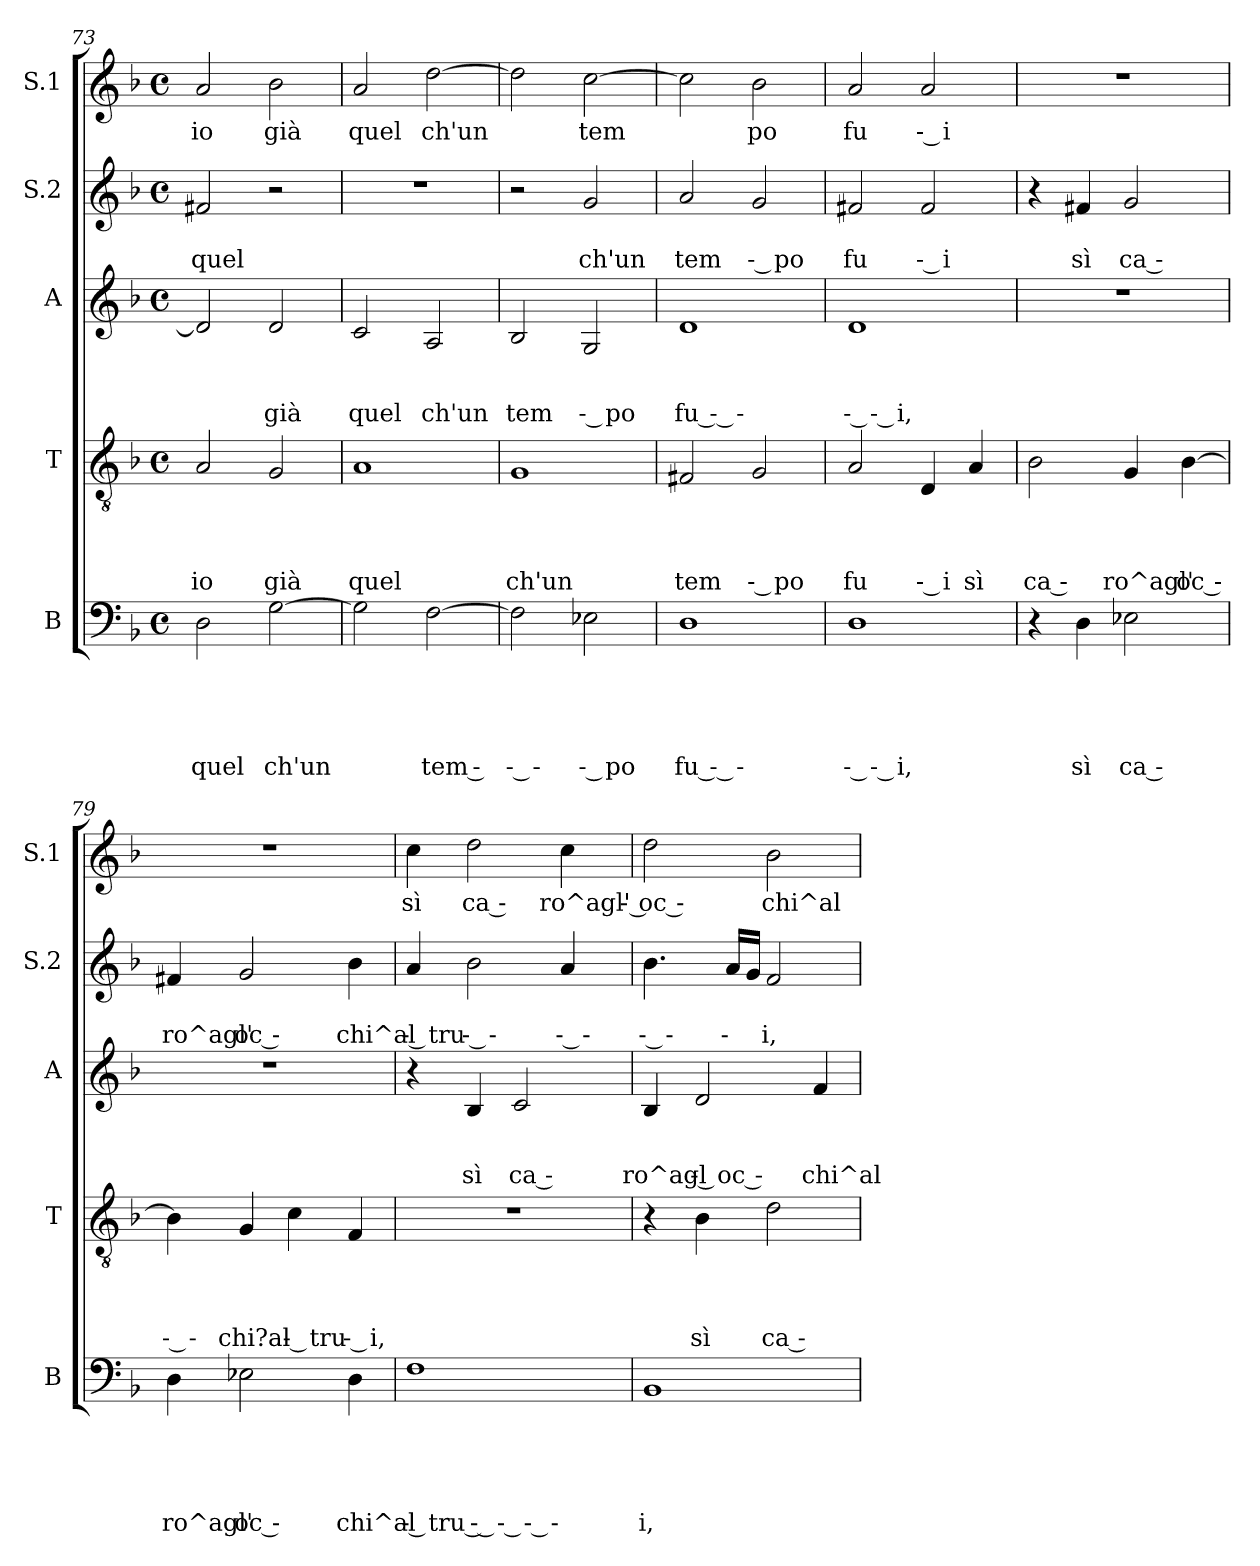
**kern	**text	**text	**text	**text	**text	**kern	**text	**text	**text	**text	**kern	**text	**text	**text	**kern	**text	**text	**kern	**text
*part5	*part5	*part5	*part5	*part5	*part5	*part4	*part4	*part4	*part4	*part4	*part3	*part3	*part3	*part3	*part2	*part2	*part2	*part1	*part1
*staff5	*staff5	*staff5	*staff5	*staff5	*staff5	*staff4	*staff4	*staff4	*staff4	*staff4	*staff3	*staff3	*staff3	*staff3	*staff2	*staff2	*staff2	*staff1	*staff1
*I"B	*	*	*	*	*	*I"T	*	*	*	*	*I"A	*	*	*	*I"S.2	*	*	*I"S.1	*
*I'B	*	*	*	*	*	*I'T	*	*	*	*	*I'A	*	*	*	*I'S.2	*	*	*I'S.1	*
*clefF4	*	*	*	*	*	*clefGv2	*	*	*	*	*clefG2	*	*	*	*clefG2	*	*	*clefG2	*
*k[b-]	*	*	*	*	*	*k[b-]	*	*	*	*	*k[b-]	*	*	*	*k[b-]	*	*	*k[b-]	*
*F:	*	*	*	*	*	*F:	*	*	*	*	*F:	*	*	*	*F:	*	*	*F:	*
*M4/4	*	*	*	*	*	*M4/4	*	*	*	*	*M4/4	*	*	*	*M4/4	*	*	*M4/4	*
*met(c)	*	*	*	*	*	*met(c)	*	*	*	*	*met(c)	*	*	*	*met(c)	*	*	*met(c)	*
=73	=73	=73	=73	=73	=73	=73	=73	=73	=73	=73	=73	=73	=73	=73	=73	=73	=73	=73	=73
!	!	!	!	!	!LO:LY:b	!	!	!	!	!LO:LY:b	!	!	!	!	!	!	!LO:LY:b	!	!LO:LY:b
2D\	.	.	.	.	quel	2A/	.	.	.	io	2d/]	.	.	.	2f#X/	.	quel	2a/	io
!	!	!	!	!	!LO:LY:b	!	!	!	!	!LO:LY:b	!	!	!	!LO:LY:b	!	!	!	!	!LO:LY:b
[>2G\	.	.	.	.	ch'un	2G/	.	.	.	già	2d/	.	.	già	2r	.	.	2b-\	già
=74	=74	=74	=74	=74	=74	=74	=74	=74	=74	=74	=74	=74	=74	=74	=74	=74	=74	=74	=74
!	!	!	!	!	!	!	!	!	!	!LO:LY:b	!	!	!	!LO:LY:b	!	!	!	!	!LO:LY:b
2G\]	.	.	.	.	.	1A	.	.	.	quel	2c/	.	.	quel	1r	.	.	2a/	quel
!	!	!	!	!	!LO:LY:b	!	!	!	!	!	!	!	!	!LO:LY:b	!	!	!	!	!LO:LY:b
[>2F\	.	.	.	.	tem ‐	.	.	.	.	.	2A/	.	.	ch'un	.	.	.	[>2dd\	ch'un
=75	=75	=75	=75	=75	=75	=75	=75	=75	=75	=75	=75	=75	=75	=75	=75	=75	=75	=75	=75
!	!	!	!	!	!LO:LY:b:rj	!	!	!	!	!LO:LY:b	!	!	!	!LO:LY:b	!	!	!	!	!
2F\]	.	.	.	.	‐ ‐	1G	.	.	.	ch'un	2B-/	.	.	tem	2r	.	.	2dd\]	.
!	!	!	!	!	!LO:LY:b:rj	!	!	!	!	!	!	!	!	!LO:LY:b:rj	!	!	!LO:LY:b	!	!LO:LY:b
2E-X\	.	.	.	.	‐ po	.	.	.	.	.	2G/	.	.	‐ po	2g/	.	ch'un	[<2cc\	tem
!!LO:LB:g=z
=76	=76	=76	=76	=76	=76	=76	=76	=76	=76	=76	=76	=76	=76	=76	=76	=76	=76	=76	=76
!	!	!	!	!	!LO:LY:b:rj	!	!	!	!	!LO:LY:b	!	!	!	!LO:LY:b:rj	!	!	!LO:LY:b	!	!
1D	.	.	.	.	fu ‐ ‐	2F#X/	.	.	.	tem	1d	.	.	fu ‐ ‐	2a/	.	tem	2cc\]	.
!	!	!	!	!	!	!	!	!	!	!LO:LY:b:rj	!	!	!	!	!	!	!LO:LY:b:rj	!	!LO:LY:b
.	.	.	.	.	.	2G/	.	.	.	‐ po	.	.	.	.	2g/	.	‐ po	2b-\	po
=77	=77	=77	=77	=77	=77	=77	=77	=77	=77	=77	=77	=77	=77	=77	=77	=77	=77	=77	=77
!	!	!	!	!	!LO:LY:b:rj	!	!	!	!	!LO:LY:b	!	!	!	!LO:LY:b:rj	!	!	!LO:LY:b	!	!LO:LY:b
1D	.	.	.	.	‐ ‐ i,	2A/	.	.	.	fu	1d	.	.	‐ ‐ i,	2f#X/	.	fu	2a/	fu
!	!	!	!	!	!	!	!	!	!	!LO:LY:b:rj	!	!	!	!	!	!	!LO:LY:b:rj	!	!LO:LY:b:rj
.	.	.	.	.	.	4D/	.	.	.	‐ i	.	.	.	.	2f#/	.	‐ i	2a/	‐ i
!	!	!	!	!	!	!	!	!	!	!LO:LY:b	!	!	!	!	!	!	!	!	!
.	.	.	.	.	.	4A/	.	.	.	sì	.	.	.	.	.	.	.	.	.
=78	=78	=78	=78	=78	=78	=78	=78	=78	=78	=78	=78	=78	=78	=78	=78	=78	=78	=78	=78
!	!	!	!	!	!	!	!	!	!	!LO:LY:b	!	!	!	!	!	!	!	!	!
4r	.	.	.	.	.	2B-\	.	.	.	ca ‐	1r	.	.	.	4r	.	.	1r	.
!	!	!	!	!	!LO:LY:b	!	!	!	!	!	!	!	!	!	!	!	!LO:LY:b	!	!
4D\	.	.	.	.	sì	.	.	.	.	.	.	.	.	.	4f#X/	.	sì	.	.
!	!	!	!	!	!LO:LY:b	!	!	!	!	!LO:LY:b	!	!	!	!	!	!	!LO:LY:b	!	!
2E-X\	.	.	.	.	ca ‐	4G/	.	.	.	ro^agl'	.	.	.	.	2g/	.	ca ‐	.	.
!	!	!	!	!	!	!	!	!	!	!LO:LY:b	!	!	!	!	!	!	!	!	!
.	.	.	.	.	.	[>4B-\	.	.	.	oc ‐	.	.	.	.	.	.	.	.	.
=79	=79	=79	=79	=79	=79	=79	=79	=79	=79	=79	=79	=79	=79	=79	=79	=79	=79	=79	=79
!	!	!	!	!	!LO:LY:b	!	!	!	!	!LO:LY:b:rj	!	!	!	!	!	!	!LO:LY:b	!	!
4D\	.	.	.	.	ro^agl'	4B-\]	.	.	.	‐ ‐	1r	.	.	.	4f#X/	.	ro^agl'	1r	.
!	!	!	!	!	!LO:LY:b	!	!	!	!	!LO:LY:b	!	!	!	!	!	!	!LO:LY:b	!	!
2E-X\	.	.	.	.	oc ‐	4G/	.	.	.	chi?al	.	.	.	.	2g/	.	oc ‐	.	.
!	!	!	!	!	!	!	!	!	!	!LO:LY:b:rj	!	!	!	!	!	!	!	!	!
.	.	.	.	.	.	4c\	.	.	.	‐ tru	.	.	.	.	.	.	.	.	.
!	!	!	!	!	!LO:LY:b	!	!	!	!	!LO:LY:b:rj	!	!	!	!	!	!	!LO:LY:b	!	!
4D\	.	.	.	.	chi^al	4F/	.	.	.	‐ i,	.	.	.	.	4b-\	.	chi^al	.	.
=80	=80	=80	=80	=80	=80	=80	=80	=80	=80	=80	=80	=80	=80	=80	=80	=80	=80	=80	=80
!	!	!	!	!	!LO:LY:b:rj	!	!	!	!	!	!	!	!	!	!	!	!LO:LY:b:rj	!	!LO:LY:b
1F	.	.	.	.	‐ tru ‐ ‐ ‐ ‐	1r	.	.	.	.	4r	.	.	.	4a/	.	‐ tru	4cc\	sì
!	!	!	!	!	!	!	!	!	!	!	!	!	!	!LO:LY:b	!	!	!LO:LY:b:rj	!	!LO:LY:b
.	.	.	.	.	.	.	.	.	.	.	4B-/	.	.	sì	2b-\	.	‐ ‐	2dd\	ca ‐
!	!	!	!	!	!	!	!	!	!	!	!	!	!	!LO:LY:b	!	!	!	!	!
.	.	.	.	.	.	.	.	.	.	.	2c/	.	.	ca ‐	.	.	.	.	.
!	!	!	!	!	!	!	!	!	!	!	!	!	!	!	!	!	!LO:LY:b:rj	!	!LO:LY:b
.	.	.	.	.	.	.	.	.	.	.	.	.	.	.	4a/	.	‐ ‐	4cc\	ro^agl' ‐
!!LO:LB:g=z
=81	=81	=81	=81	=81	=81	=81	=81	=81	=81	=81	=81	=81	=81	=81	=81	=81	=81	=81	=81
!	!	!	!	!	!LO:LY:b:rj	!	!	!	!	!	!	!	!	!LO:LY:b	!	!	!LO:LY:b:rj	!	!LO:LY:b
1BB-	.	.	.	.	i,	4r	.	.	.	.	4B-/	.	.	ro^agl	4.b-\	.	‐ ‐	2dd\	oc ‐
!	!	!	!	!	!	!	!	!	!	!LO:LY:b	!	!	!	!LO:LY:b:rj	!	!	!	!	!
.	.	.	.	.	.	4B-\	.	.	.	sì	2d/	.	.	‐ oc ‐	.	.	.	.	.
!	!	!	!	!	!	!	!	!	!	!	!	!	!	!	!	!	!LO:LY:b:rj	!	!
.	.	.	.	.	.	.	.	.	.	.	.	.	.	.	16a/LL	.	‐	.	.
.	.	.	.	.	.	.	.	.	.	.	.	.	.	.	16g/JJ	.	.	.	.
!	!	!	!	!	!	!	!	!	!	!LO:LY:b	!	!	!	!	!	!	!LO:LY:b	!	!LO:LY:b
.	.	.	.	.	.	2d\	.	.	.	ca ‐	.	.	.	.	2f/	.	i,	2b-\	chi^al
!	!	!	!	!	!	!	!	!	!	!	!	!	!	!LO:LY:b	!	!	!	!	!
.	.	.	.	.	.	.	.	.	.	.	4f/	.	.	chi^al	.	.	.	.	.
=	=	=	=	=	=	=	=	=	=	=	=	=	=	=	=	=	=	=	=
*-	*-	*-	*-	*-	*-	*-	*-	*-	*-	*-	*-	*-	*-	*-	*-	*-	*-	*-	*-
